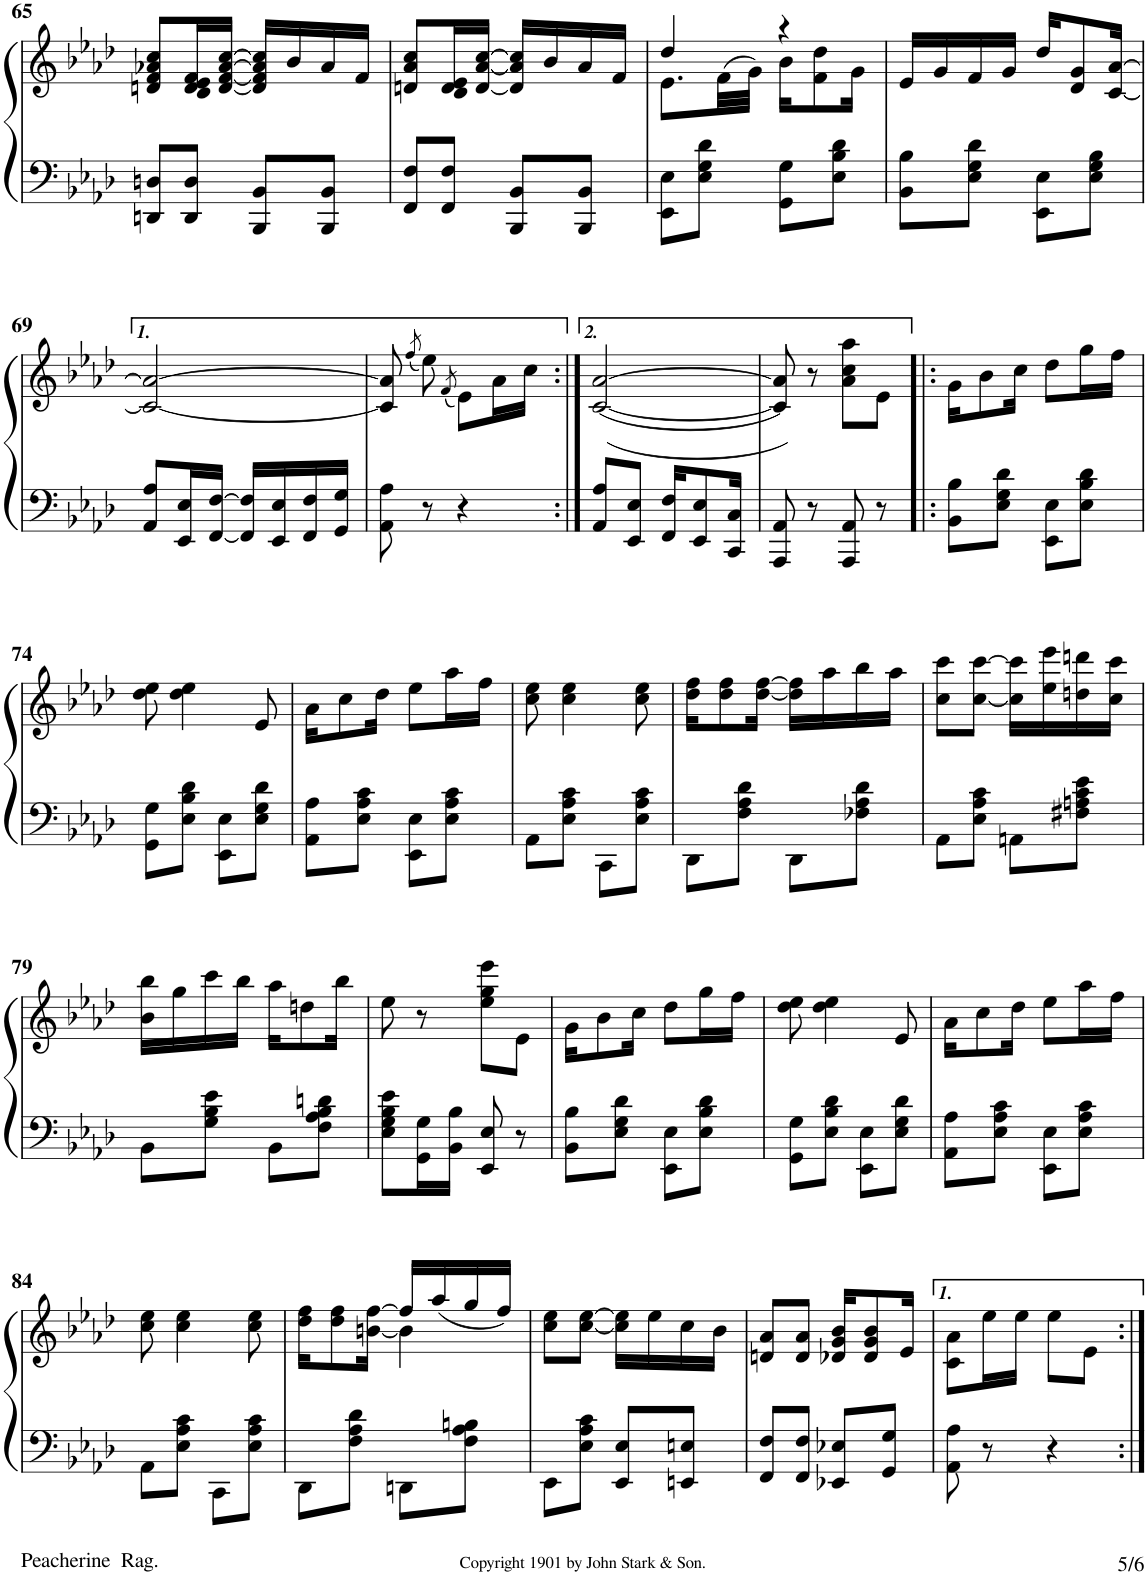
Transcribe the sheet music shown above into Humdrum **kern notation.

**kern	**kern
*part1	*part1
*staff2	*staff1
*I"Piano	*
*I'Pno.	*
!!LO:PB:g=z
*clefF4	*clefG2
*k[b-e-a-d-]	*k[b-e-a-d-]
*A-:	*A-:
*M2/4	*M2/4
=65	=65
8DDn/ 8Dn/L	8dn/ 8f/ 8a-X/ 8cc/L
8DD/ 8D/J	16d/ 16f/ 16a-/ 16b-/L
.	[16d/ [16f/ [>16a-/ [16cc/JJ
8BBB-/ 8BB-/L	16d/] 16f/] 16a-/] 16cc/]LL
.	16b-/
8BBB-/ 8BB-/J	16a-/
.	16f/JJ
=66	=66
8FF/ 8F/L	8dn/ 8a-/ 8cc/L
8FF/ 8F/J	16d/ 16a-/ 16b-/L
.	[16d/ [16a-/ [16cc/JJ
8BBB-/ 8BB-/L	16d/] 16a-/] 16cc/]LL
.	16b-/
8BBB-/ 8BB-/J	16a-/
.	16f/JJ
=67	=67
*	*^
8EE-\ 8E-\L	4dd-/	8.e-\L
8E-\ 8G\ 8d-\J	.	.
.	.	(>32f\LL
.	.	32g\JJJ)
8GG\ 8G\L	4r	16b-\KL
.	.	8f\ 8dd-\
8E-\ 8B-\ 8d-\J	.	.
.	.	16g\Jk
*	*v	*v
=68	=68
8BB-\ 8B-\L	16e-/LL
.	16g/
8E-\ 8G\ 8d-\J	16f/
.	16g/JJ
8EE-\ 8E-\L	16dd-/KL
.	8d-/ 8g/
8E-\ 8G\ 8B-\J	.
.	[16c/ [16a-/Jk
!!LO:LB:g=z
=69	=69
8AA-/ 8A-/L	2c/_ 2a-/_
16EE-/ 16E-/L	.
[16FF/ [16F/JJ	.
16FF/] 16F/]LL	.
16EE-/ 16E-/	.
16FF/ 16F/	.
16GG/ 16G/JJ	.
=70	=70
8AA-\ 8A-\	8c/] 8a-/]
.	(8qff/
8r	8ee-\)
.	(8qf/
4r	8e-\L)
.	16a-\L
.	16cc\JJ
=71:|!	=71:|!
8AA-/ 8A-/L	((<[2c/ [2a-/
8EE-/ 8E-/J	.
16FF/ 16F/KL	.
8EE-/ 8E-/	.
16CC/ 16C/Jk	.
=72	=72
8AAA-/ 8AA-/	8c/] 8a-/]))
8r	8r
8AAA-/ 8AA-/	8a-\ 8cc\ 8aa-\L
8r	8e-\J
=73!|:	=73!|:
8BB-\ 8B-\L	16g\KL
.	8b-\
8E-\ 8G\ 8d-\J	.
.	16cc\Jk
8EE-\ 8E-\L	8dd-\L
8E-\ 8B-\ 8d-\J	16gg\L
.	16ff\JJ
!!LO:LB:g=z
=74	=74
8GG\ 8G\L	8dd-\ 8ee-\
8E-\ 8B-\ 8d-\J	4dd-\ 4ee-\
8EE-\ 8E-\L	.
8E-\ 8G\ 8d-\J	8e-/
=75	=75
8AA-\ 8A-\L	16a-\KL
.	8cc\
8E-\ 8A-\ 8c\J	.
.	16dd-\Jk
8EE-\ 8E-\L	8ee-\L
8E-\ 8A-\ 8c\J	16aa-\L
.	16ff\JJ
=76	=76
8AA-\L	8cc\ 8ee-\
8E-\ 8A-\ 8c\J	4cc\ 4ee-\
8CC\L	.
8E-\ 8A-\ 8c\J	8cc\ 8ee-\
=77	=77
8DD-\L	16dd-\ 16ff\KL
.	8dd-\ 8ff\
8F\ 8A-\ 8d-\J	.
.	[16dd-\ [16ff\Jk
8DD-\L	16dd-\] 16ff\]LL
.	16aa-\
8F-X\ 8A-\ 8d-\J	16bb-\
.	16aa-\JJ
=78	=78
8AA-\L	8cc\ 8ccc\L
8E-\ 8A-\ 8c\J	[8cc\ [8ccc\J
8AAn\L	16cc\] 16ccc\]LL
.	16ee-\ 16eee-\
8F#X\ 8An\ 8c\ 8e-\J	16ddn\ 16dddn\
.	16cc\ 16ccc\JJ
!!LO:LB:g=z
=79	=79
8BB-\L	16b-\ 16bb-\LL
.	16gg\
8G\ 8B-\ 8e-\J	16ccc\
.	16bb-\JJ
8BB-\L	16aa-\KL
.	8ddn\
8F\ 8A-\ 8B-\ 8dn\J	.
.	16bb-\Jk
=80	=80
8E-\ 8G\ 8B-\ 8e-\L	8ee-\
16GG\ 16G\L	8r
16BB-\ 16B-\JJ	.
8EE-/ 8E-/	8ee-\ 8gg\ 8eee-\L
8r	8e-\J
=81	=81
8BB-\ 8B-\L	16g\KL
.	8b-\
8E-\ 8G\ 8d-\J	.
.	16cc\Jk
8EE-\ 8E-\L	8dd-\L
8E-\ 8B-\ 8d-\J	16gg\L
.	16ff\JJ
=82	=82
8GG\ 8G\L	8dd-\ 8ee-\
8E-\ 8B-\ 8d-\J	4dd-\ 4ee-\
8EE-\ 8E-\L	.
8E-\ 8G\ 8d-\J	8e-/
=83	=83
8AA-\ 8A-\L	16a-\KL
.	8cc\
8E-\ 8A-\ 8c\J	.
.	16dd-\Jk
8EE-\ 8E-\L	8ee-\L
8E-\ 8A-\ 8c\J	16aa-\L
.	16ff\JJ
!!LO:LB:g=z
=84	=84
8AA-\L	8cc\ 8ee-\
8E-\ 8A-\ 8c\J	4cc\ 4ee-\
8CC\L	.
8E-\ 8A-\ 8c\J	8cc\ 8ee-\
=85	=85
*	*^
8DD-\L	16dd-\ 16ff\KL	4ryy
.	8dd-\ 8ff\	.
8F\ 8A-\ 8d-\J	.	.
.	[16bn\ [>16ff\Jk	.
8DDn\L	16ff/LL]	4b\]
.	(<16aa-/	.
8F\ 8A-\ 8Bn\J	16gg/	.
.	16ff/JJ)	.
*	*v	*v
=86	=86
8EE-\L	8cc\ 8ee-\L
8E-\ 8A-\ 8c\J	[8cc\ [8ee-\J
8EE-/ 8E-/L	16cc\] 16ee-\]LL
.	16ee-\
8EEn/ 8En/J	16cc\
.	16b-\JJ
=87	=87
8FF/ 8F/L	8dn/ 8a-/L
8FF/ 8F/J	8d/ 8a-/J
8EE-X/ 8E-X/L	16d-X/ 16g/ 16b-/KL
.	8d-/ 8g/ 8b-/
8GG/ 8G/J	.
.	16e-/Jk
=88	=88
8AA-\ 8A-\	8c\ 8a-\L
8r	16ee-\L
.	16ee-\JJ
4r	8ee-\L
.	8e-\J
=:|!	=:|!
*-	*-
